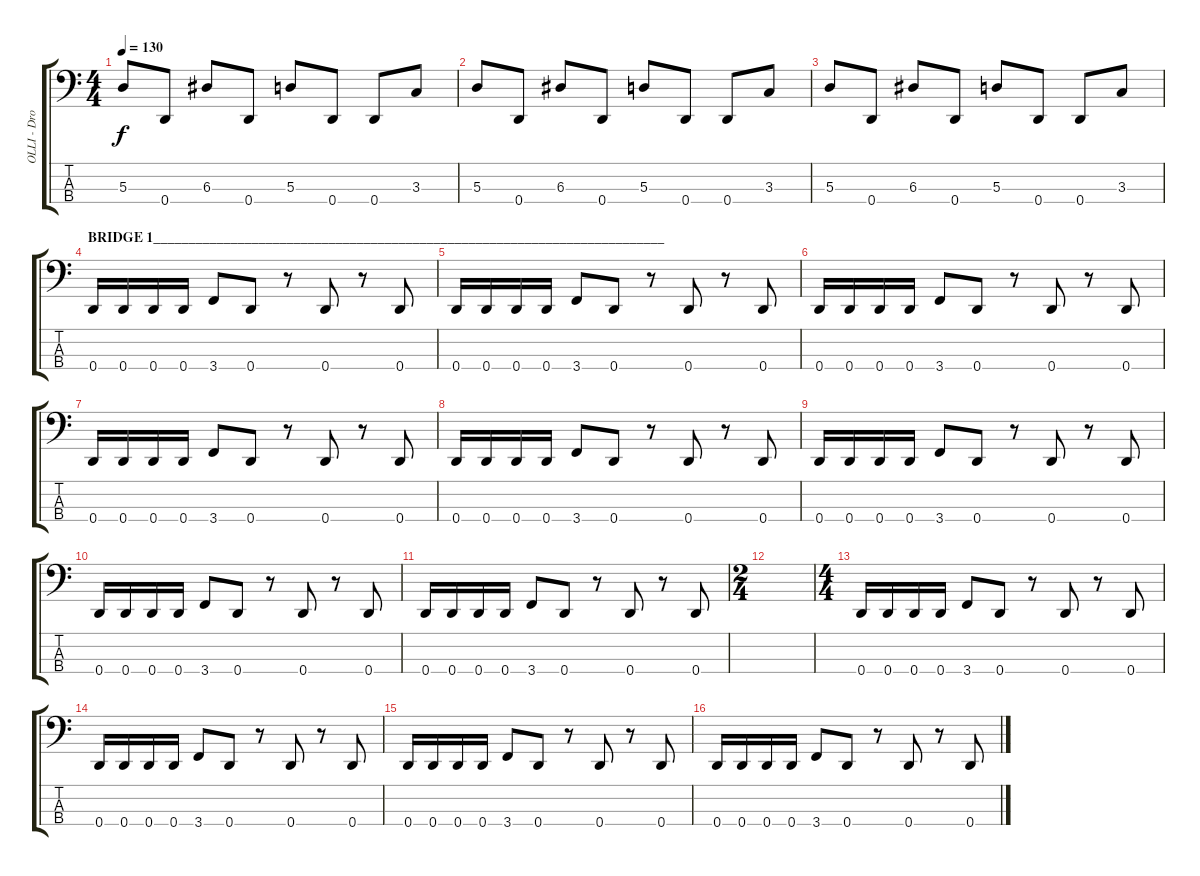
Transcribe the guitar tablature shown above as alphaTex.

\track ("OLLI - Dropped D" "OLLI - Dro") {instrument synthbass2}
\staff {score tabs}
\tuning (G2 D2 A1 D1) {hide}
\ts (4 4)
\tempo 130
\clef f4
\ks c
5.3.8{dy f} 0.4.8 6.3.8 0.4.8 5.3.8 0.4.8 0.4.8 3.3.8 |
5.3.8 0.4.8 6.3.8 0.4.8 5.3.8 0.4.8 0.4.8 3.3.8 |
5.3.8 0.4.8 6.3.8 0.4.8 5.3.8 0.4.8 0.4.8 3.3.8 |
\section ("" "BRIDGE 1_________________________________________________________________________")
0.4.16 0.4.16 0.4.16 0.4.16 3.4.8 0.4.8 r.8 0.4.8 r.8 0.4.8 |
0.4.16 0.4.16 0.4.16 0.4.16 3.4.8 0.4.8 r.8 0.4.8 r.8 0.4.8 |
0.4.16 0.4.16 0.4.16 0.4.16 3.4.8 0.4.8 r.8 0.4.8 r.8 0.4.8 |
0.4.16 0.4.16 0.4.16 0.4.16 3.4.8 0.4.8 r.8 0.4.8 r.8 0.4.8 |
0.4.16 0.4.16 0.4.16 0.4.16 3.4.8 0.4.8 r.8 0.4.8 r.8 0.4.8 |
0.4.16 0.4.16 0.4.16 0.4.16 3.4.8 0.4.8 r.8 0.4.8 r.8 0.4.8 |
0.4.16 0.4.16 0.4.16 0.4.16 3.4.8 0.4.8 r.8 0.4.8 r.8 0.4.8 |
0.4.16 0.4.16 0.4.16 0.4.16 3.4.8 0.4.8 r.8 0.4.8 r.8 0.4.8 |
\ts (2 4)
|
\ts (4 4)
0.4.16 0.4.16 0.4.16 0.4.16 3.4.8 0.4.8 r.8 0.4.8 r.8 0.4.8 |
0.4.16 0.4.16 0.4.16 0.4.16 3.4.8 0.4.8 r.8 0.4.8 r.8 0.4.8 |
0.4.16 0.4.16 0.4.16 0.4.16 3.4.8 0.4.8 r.8 0.4.8 r.8 0.4.8 |
0.4.16 0.4.16 0.4.16 0.4.16 3.4.8 0.4.8 r.8 0.4.8 r.8 0.4.8
